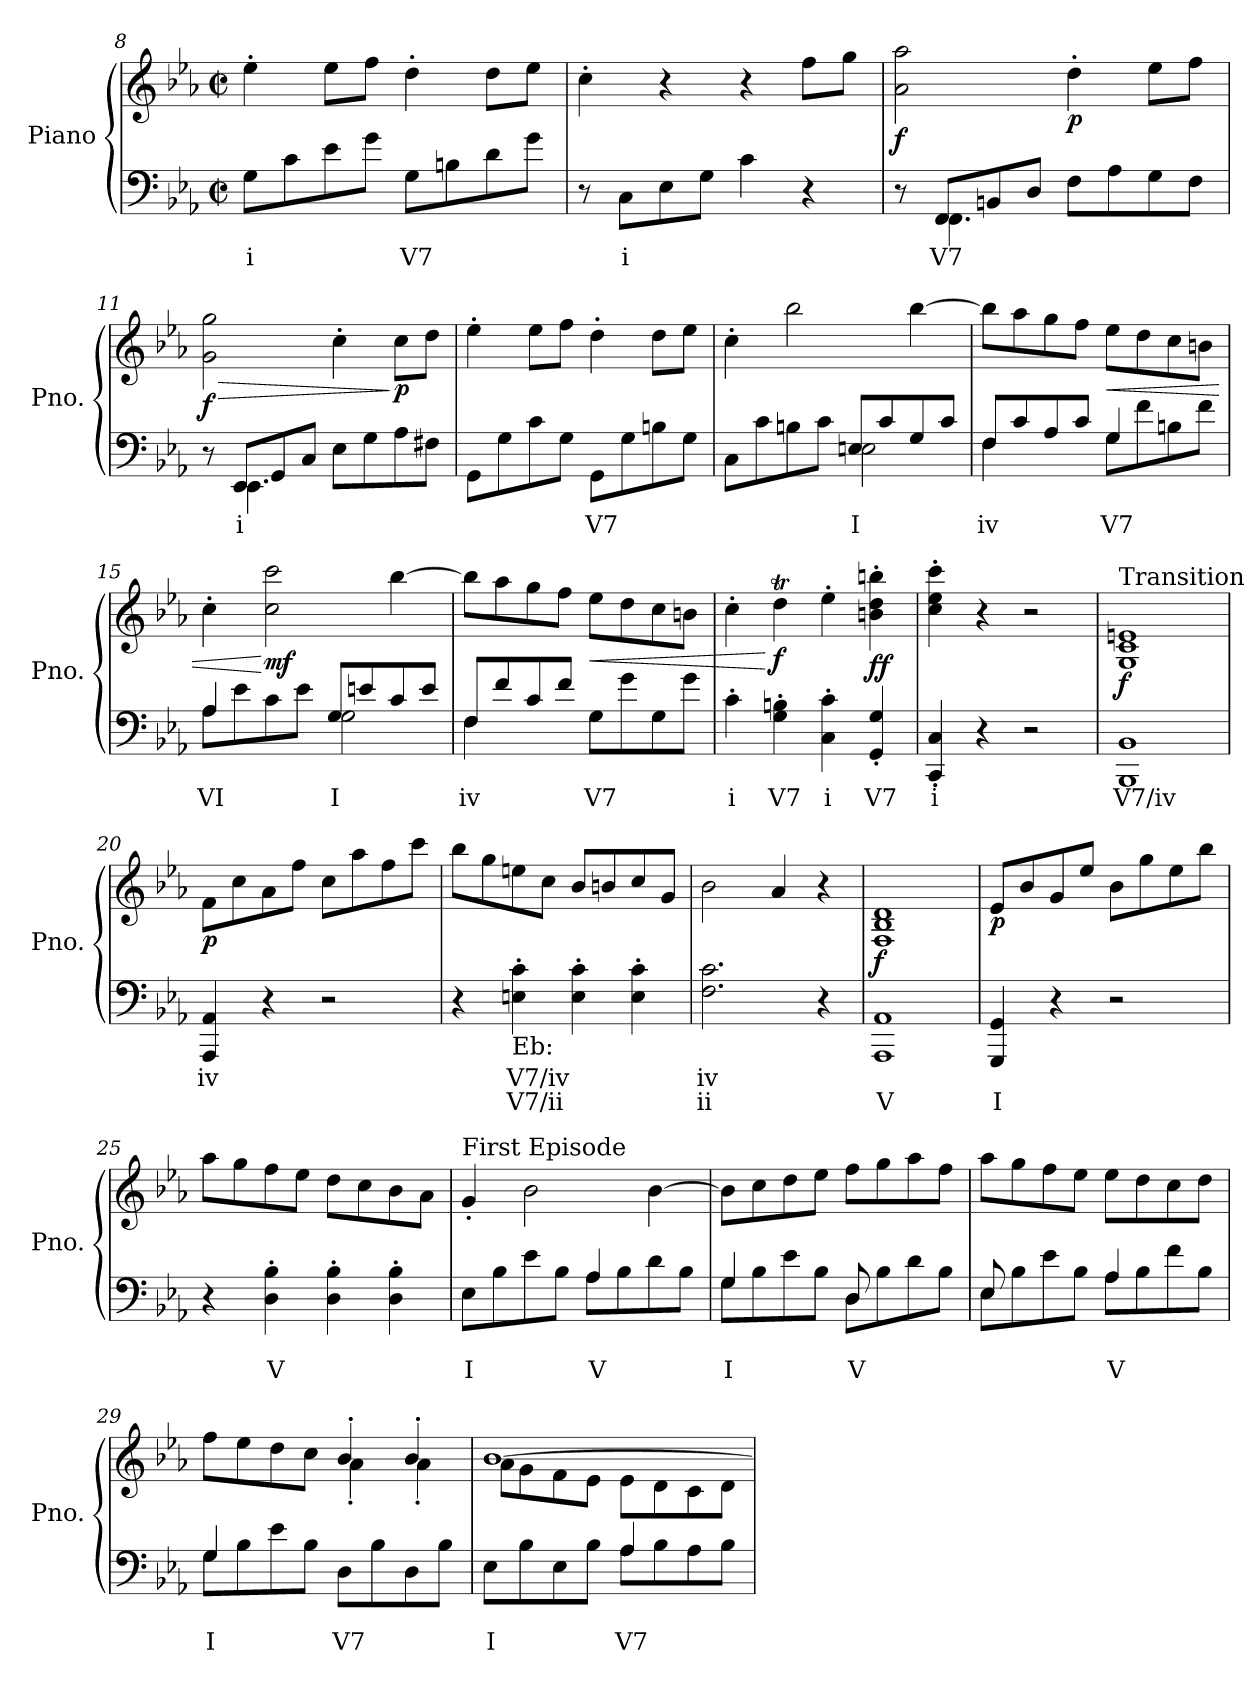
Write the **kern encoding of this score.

**kern	**text	**text	**kern	**dynam
*part1	*part1	*part1	*part1	*part1
*staff2	*staff2	*staff2	*staff1	*staff1/2
*I"Piano	*	*	*	*
*I'Pno.	*	*	*	*
!!LO:PB:g=z
*clefF4	*	*	*clefG2	*
*k[b-e-a-]	*	*	*k[b-e-a-]	*
*M2/2	*	*	*M2/2	*
*met(c|)	*	*	*met(c|)	*
=8	=8	=8	=8	=8
!	!LO:LY:b	!	!	!
8G\L	i	.	4ee-'\	.
8c\	.	.	.	.
8e-\	.	.	8ee-\L	.
8g\J	.	.	8ff\J	.
!	!LO:LY:b	!	!	!
8G\L	V7	.	4dd'\	.
8Bn\	.	.	.	.
8d\	.	.	8dd\L	.
8g\J	.	.	8ee-\J	.
=9	=9	=9	=9	=9
8r	.	.	4cc'\	.
!	!LO:LY:b	!	!	!
8C\L	i	.	.	.
8E-\	.	.	4r	.
8G\J	.	.	.	.
4c\	.	.	4r	.
4r	.	.	8ff\L	.
.	.	.	8gg\J	.
=10	=10	=10	=10	=10
*^	*	*	*	*
!	!	!	!	!	!LO:DY:b
8r	8ryy	.	.	2a-\ 2aa-\	f
!	!	!LO:LY:b	!	!	!
8FF/L	4.FF\	V7	.	.	.
8BBn/	.	.	.	.	.
8D/J	.	.	.	.	.
!	!	!	!	!	!LO:DY:b
8F\L	2ryy	.	.	4dd'\	p
8A-\	.	.	.	.	.
8G\	.	.	.	8ee-\L	.
8F\J	.	.	.	8ff\J	.
=11	=11	=11	=11	=11	=11
!	!	!	!	!	!LO:HP:b
!	!	!	!	!	!LO:DY:n=1:b
8r	8ryy	.	.	2g\ 2gg\	> f
!	!	!LO:LY:b	!	!	!
8EE-/L	4.EE-\	i	.	.	.
8GG/	.	.	.	.	.
8C/J	.	.	.	.	.
8E-\L	2ryy	.	.	4cc'\	.
8G\	.	.	.	.	.
!	!	!	!	!	!LO:DY:n=2:b
8A-\	.	.	.	8cc\L	] p
8F#X\J	.	.	.	8dd\J	.
*v	*v	*	*	*	*
=12	=12	=12	=12	=12
8GG\L	.	.	4ee-'\	.
8G\	.	.	.	.
8c\	.	.	8ee-\L	.
8G\J	.	.	8ff\J	.
!	!LO:LY:b	!	!	!
8GG\L	V7	.	4dd'\	.
8G\	.	.	.	.
8Bn\	.	.	8dd\L	.
8G\J	.	.	8ee-\J	.
=13	=13	=13	=13	=13
*^	*	*	*	*
8C\L	2ryy	.	.	4cc'\	.
8c\	.	.	.	.	.
8Bn\	.	.	.	2bb-\	.
8c\J	.	.	.	.	.
!	!	!LO:LY:b	!	!	!
8En/L	2E\	I	.	.	.
8c/	.	.	.	.	.
8G/	.	.	.	[4bb-\	.
8c/J	.	.	.	.	.
=14	=14	=14	=14	=14	=14
!	!	!LO:LY:b	!	!	!
8F/L	4F\	iv	.	8bb-\L]	.
8c/	.	.	.	8aa-\	.
8A-/	4ryy	.	.	8gg\	.
8c/J	.	.	.	8ff\J	.
!	!	!LO:LY:b	!	!	!LO:HP:b
8G\L	4G/	V7	.	8ee-\L	<
8f\	.	.	.	8dd\	.
8Bn\	4ryy	.	.	8cc\	.
8f\J	.	.	.	8bn\J	.
!!LO:LB:g=z
=15	=15	=15	=15	=15	=15
!	!	!LO:LY:b	!	!	!
8A-\L	4A-/	VI	.	4cc'\	.
8e-\	.	.	.	.	.
!	!	!	!	!	!LO:DY:n=1:b
8c\	4ryy	.	.	2cc\ 2ccc\	[ mf
8e-\J	.	.	.	.	.
!	!	!LO:LY:b	!	!	!
8G/L	2G\	I	.	.	.
8en/	.	.	.	.	.
8c/	.	.	.	[4bb-\	.
8e/J	.	.	.	.	.
=16	=16	=16	=16	=16	=16
!	!	!LO:LY:b	!	!	!
8F/L	4F\	iv	.	8bb-\L]	.
8f/	.	.	.	8aa-\	.
8c/	4ryy	.	.	8gg\	.
8f/J	.	.	.	8ff\J	.
!	!	!LO:LY:b	!	!	!LO:HP:b
8G\L	2ryy	V7	.	8ee-\L	<
8g\	.	.	.	8dd\	.
8G\	.	.	.	8cc\	.
8g\J	.	.	.	8bn\J	.
*v	*v	*	*	*	*
=17	=17	=17	=17	=17
!	!LO:LY:b	!	!	!
4c'\	i	.	4cc'\	.
!	!LO:LY:b	!	!	!LO:DY:n=1:b
4G\' 4Bn\'	V7	.	4ddt\	[ f
!	!LO:LY:b	!	!	!
4C\' 4c\'	i	.	4ee-'\	.
!	!LO:LY:b	!	!	!LO:DY:n=2:b
4GG/' 4G/'	V7	.	4bn\' 4dd\' 4bbn\'	ff
=18	=18	=18	=18	=18
!	!LO:LY:b	!	!	!
4CC/' 4C/'	i	.	4cc\' 4ee-\' 4ccc\'	.
4r	.	.	4r	.
2r	.	.	2r	.
=19	=19	=19	=19	=19
!	!	!	!LO:TX:a:t=Transition	!
!	!LO:LY:b	!	!	!LO:DY:b
1BBB- 1BB-	V7/iv	.	1G 1c 1en	f
=20	=20	=20	=20	=20
!	!LO:LY:b	!	!	!LO:DY:b
4AAA-/ 4AA-/	iv	.	8f\L	p
.	.	.	8cc\	.
4r	.	.	8a-\	.
.	.	.	8ff\J	.
2r	.	.	8cc\L	.
.	.	.	8aa-\	.
.	.	.	8ff\	.
.	.	.	8ccc\J	.
=21	=21	=21	=21	=21
4r	.	.	8bb-\L	.
.	.	.	8gg\	.
!LO:TX:b:t=Eb&colon;	!	!	!	!
!	!LO:LY:b	!LO:LY:b	!	!
4En\' 4c\'	V7/iv	V7/ii	8een\	.
.	.	.	8cc\J	.
4E\' 4c\'	.	.	8b-/L	.
.	.	.	8bn/	.
4E\' 4c\'	.	.	8cc/	.
.	.	.	8g/J	.
=22	=22	=22	=22	=22
!	!LO:LY:b	!LO:LY:b	!	!
2.F\ 2.c\	iv	ii	2b-\	.
.	.	.	4a-/	.
4r	.	.	4r	.
=23	=23	=23	=23	=23
!	!	!LO:LY:b	!	!LO:DY:b
1AAA- 1AA-	.	V	1F 1B- 1d	f
!!LO:LB:g=z
=24	=24	=24	=24	=24
!	!	!LO:LY:b	!	!LO:DY:b
4GGG/ 4GG/	.	I	8e-/L	p
.	.	.	8b-/	.
4r	.	.	8g/	.
.	.	.	8ee-/J	.
2r	.	.	8b-\L	.
.	.	.	8gg\	.
.	.	.	8ee-\	.
.	.	.	8bb-\J	.
=25	=25	=25	=25	=25
4r	.	.	8aa-\L	.
.	.	.	8gg\	.
!	!	!LO:LY:b	!	!
4D\' 4B-\'	.	V	8ff\	.
.	.	.	8ee-\J	.
4D\' 4B-\'	.	.	8dd\L	.
.	.	.	8cc\	.
4D\' 4B-\'	.	.	8b-\	.
.	.	.	8a-\J	.
=26	=26	=26	=26	=26
!	!	!	!LO:TX:a:t=First Episode	!
!	!	!LO:LY:b	!	!
*^	*	*	*	*
8E-\L	2ryy	.	I	4g'/	.
8B-\	.	.	.	.	.
8e-\	.	.	.	2b-\	.
8B-\J	.	.	.	.	.
!	!	!	!LO:LY:b	!	!
8A-\L	4A-/	.	V	.	.
8B-\	.	.	.	.	.
8d\	4ryy	.	.	[4b-\	.
8B-\J	.	.	.	.	.
=27	=27	=27	=27	=27	=27
!	!	!	!LO:LY:b	!	!
8G\L	4G/	.	I	8b-\L]	.
8B-\	.	.	.	8cc\	.
8e-\	4ryy	.	.	8dd\	.
8B-\J	.	.	.	8ee-\J	.
!	!	!	!LO:LY:b	!	!
8D\L	8D/	.	V	8ff\L	.
8B-\	8ryy	.	.	8gg\	.
8d\	4ryy	.	.	8aa-\	.
8B-\J	.	.	.	8ff\J	.
=28	=28	=28	=28	=28	=28
8E-\L	8E-/	.	.	8aa-\L	.
8B-\	8ryy	.	.	8gg\	.
8e-\	4ryy	.	.	8ff\	.
8B-\J	.	.	.	8ee-\J	.
!	!	!	!LO:LY:b	!	!
8A-\L	4A-/	.	V	8ee-\L	.
8B-\	.	.	.	8dd\	.
8f\	4ryy	.	.	8cc\	.
8B-\J	.	.	.	8dd\J	.
=29	=29	=29	=29	=29	=29
!	!	!	!LO:LY:b	!	!
*	*	*	*	*^	*
8G\L	4G/	.	I	8ff\L	2ryy	.
8B-\	.	.	.	8ee-\	.	.
8e-\	4ryy	.	.	8dd\	.	.
8B-\J	.	.	.	8cc\J	.	.
!	!	!	!LO:LY:b	!	!	!
8D\L	2ryy	.	V7	4b-'/	4a-'\	.
8B-\	.	.	.	.	.	.
8D\	.	.	.	4b-'/	4a-'\	.
8B-\J	.	.	.	.	.	.
=30	=30	=30	=30	=30	=30	=30
!	!	!	!LO:LY:b	!	!	!
8E-\L	2ryy	.	I	[1b-	8a-\L	.
8B-\	.	.	.	.	8g\	.
8E-\	.	.	.	.	8f\	.
8B-\J	.	.	.	.	8e-\J	.
!	!	!	!LO:LY:b	!	!	!
8A-\L	4A-/	.	V7	.	8e-\L	.
8B-\	.	.	.	.	8d\	.
8A-\	4ryy	.	.	.	8c\	.
8B-\J	.	.	.	.	8d\J	.
*v	*v	*	*	*	*	*
*	*	*	*v	*v	*
=	=	=	=	=
*-	*-	*-	*-	*-
